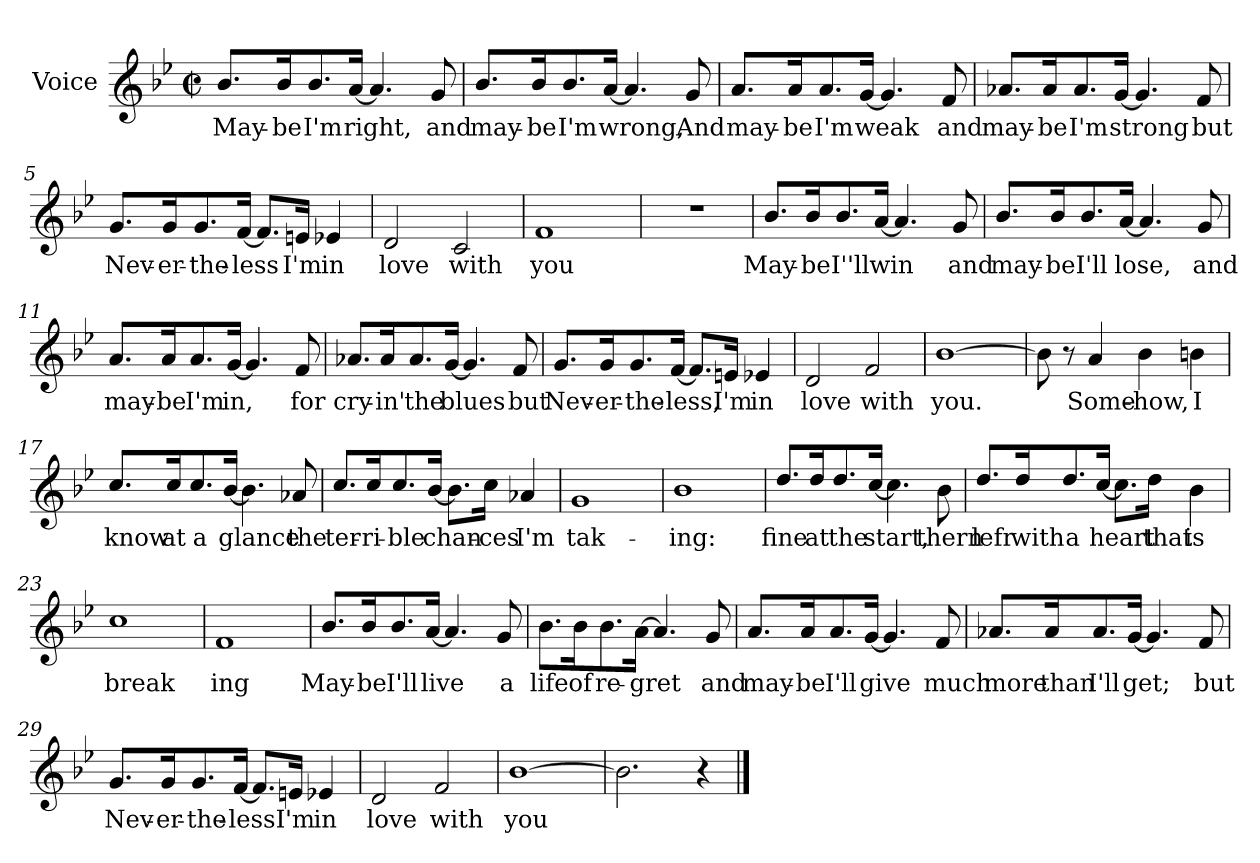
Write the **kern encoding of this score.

**kern	**text
*part1	*part1
*staff1	*staff1
*I"Voice	*
*clefG2	*
*k[b-e-]	*
*B-:	*
*M2/2	*
*met(c|)	*
=1	=1
8.b-/L	May-
16b-/	-be
8.b-/	I'm
[16a/J	right,
4.a/]	.
8g/	and
=2	=2
8.b-/L	may-
16b-/	-be
8.b-/	I'm
[16a/J	wrong,
4.a/]	.
8g/	And
=3	=3
8.a/L	may-
16a/	-be
8.a/	I'm
[16g/J	weak
4.g/]	.
8f/	and
!!LO:LB:g=z
=4	=4
8.a-X/L	may-
16a-/	-be
8.a-/	I'm
[16g/J	strong
4.g/]	.
8f/	but
=5	=5
8.g/L	Nev-
16g/	-er-
8.g/	-the-
[16f/J	-less
8.f/L]	.
16en/J	I'm
4e-X/	in
=6	=6
2d/	love
2c/	with
=7	=7
1f	you
=8	=8
1r	.
!!LO:LB:g=z
=9	=9
8.b-/L	May-
16b-/	-be
8.b-/	I''ll
[16a/J	win
4.a/]	.
8g/	and
=10	=10
8.b-/L	may-
16b-/	-be
8.b-/	I'll
[16a/J	lose,
4.a/]	.
8g/	and
=11	=11
8.a/L	may-
16a/	-be
8.a/	I'm
[16g/J	in,
4.g/]	.
8f/	for
!!LO:LB:g=z
=12	=12
8.a-X/L	cry-
16a-/	-in'
8.a-/	the
[16g/J	blues
4.g/]	.
8f/	but
=13	=13
8.g/L	Nev-
16g/	-er-
8.g/	-the-
[16f/J	-less,
8.f/L]	.
16en/J	I'm
4e-X/	in
=14	=14
2d/	love
2f/	with
=15	=15
[1b-	you.
!!LO:LB:g=z
=16	=16
8b-\]	.
8r	.
4a/	Some-
4b-\	how,
4bn\	I
=17	=17
8.cc/L	know
16cc/	at
8.cc/	a
[16b-/J	glance
4.b-\]	.
8a-X/	the
=18	=18
8.cc/L	ter-
16cc/	-ri-
8.cc/	ble
[16b-/J	-chan-
8.b-\L]	.
16cc\J	-ces
4a-X/	I'm
=19	=19
1g	tak-
=20	=20
1b-	-ing:
!!LO:LB:g=z
=21	=21
8.dd/L	fine
16dd/	at
8.dd/	the
[16cc/J	start,
4.cc\]	.
8b-\	thern
=22	=22
8.dd/L	lefr
16dd/	with
8.dd/	a
[16cc/J	heart
8.cc\L]	.
16dd\J	that
4b-\	is
=23	=23
1cc	break
=24	=24
1f	ing
!!LO:LB:g=z
=25	=25
8.b-/L	May-
16b-/	-be
8.b-/	I'll
[16a/J	live
4.a/]	.
8g/	a
=26	=26
8.b-\L	life
16b-\	of
8.b-\	re-
[16a\J	-gret
4.a/]	.
8g/	and
=27	=27
8.a/L	may-
16a/	-be
8.a/	I'll
[16g/J	give
4.g/]	.
8f/	much
!!LO:LB:g=z
=28	=28
8.a-X/L	more
16a-/	than
8.a-/	I'll
[16g/J	get;
4.g/]	.
8f/	but
=29	=29
8.g/L	Nev-
16g/	-er-
8.g/	-the-
[16f/J	-less
8.f/L]	.
16en/J	I'm
4e-X/	in
=30	=30
2d/	love
2f/	with
=31	=31
[1b-	you
=32	=32
2.b-\]	.
4r	.
==	==
*-	*-
